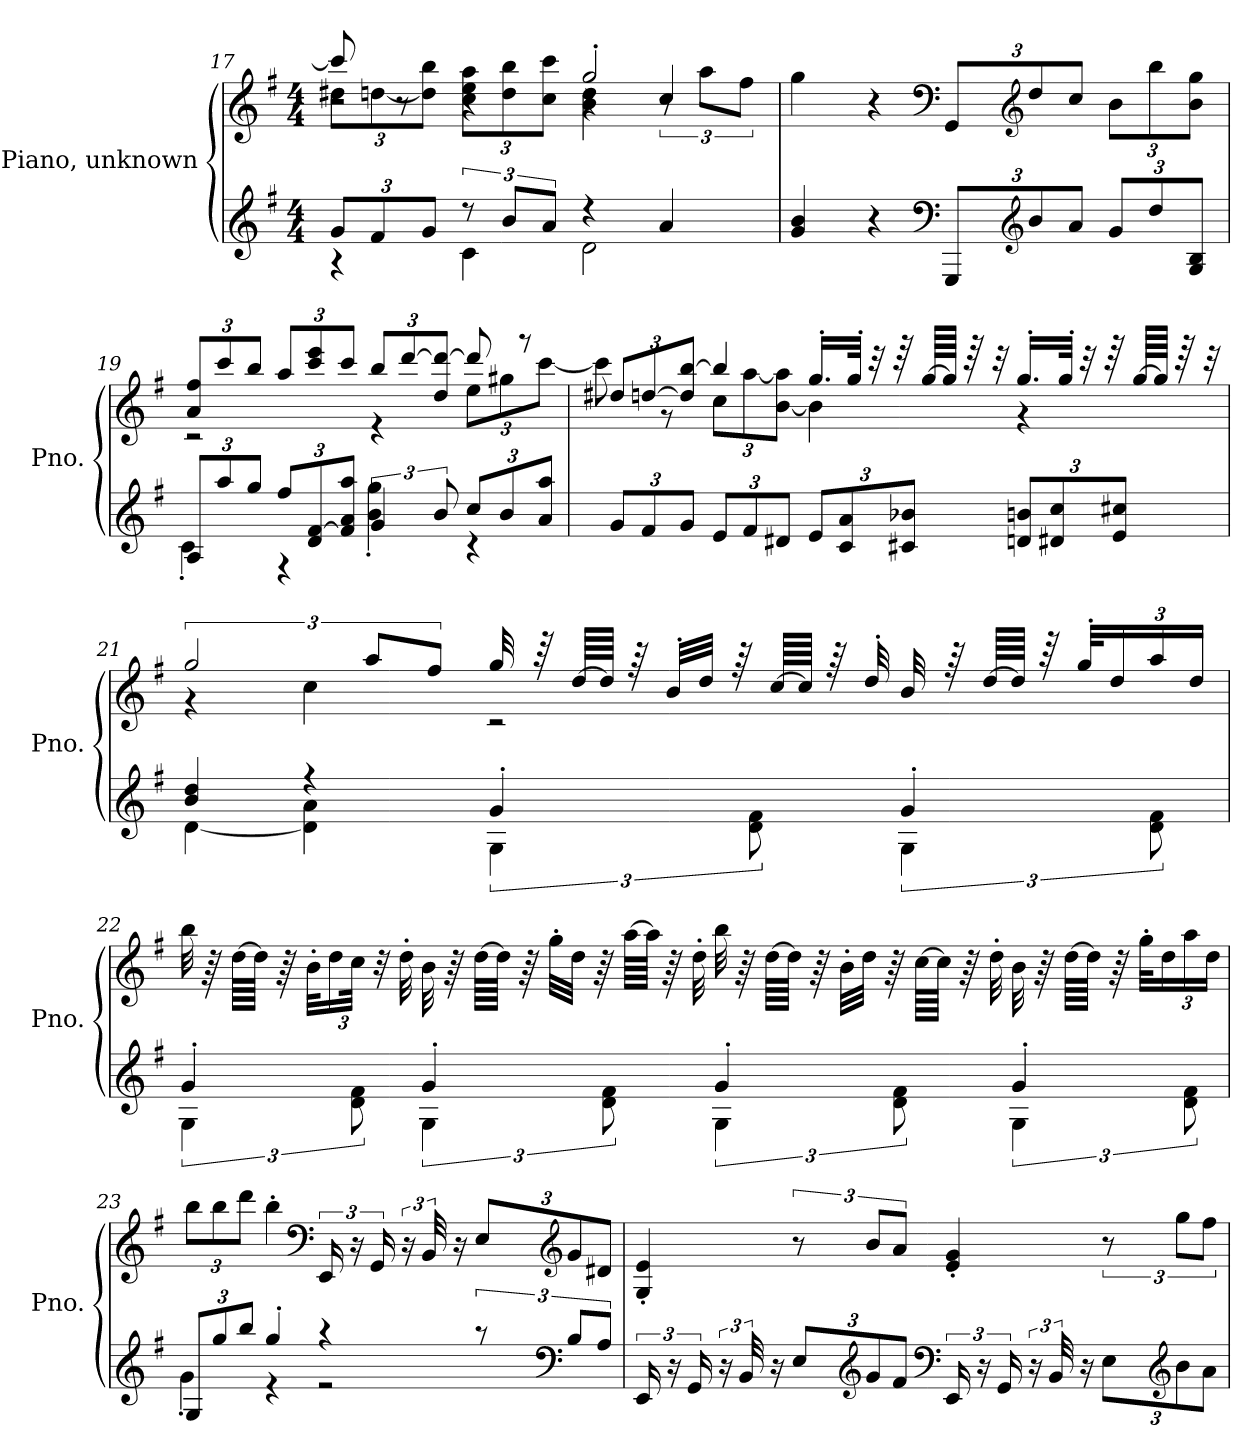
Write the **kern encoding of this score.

**kern	**kern
*part1	*part1
*staff2	*staff1
*I"Piano, unknown	*
*I'Pno.	*
*clefG2	*clefG2
*k[f#]	*k[f#]
*M4/4	*M4/4
=17	=17
*	*^
*Xbrackettup	*	*Xbrackettup
*^	*	*^
12g/L	4r	8ccc/]	12dd#X\L	2r
12f#/	.	.	[12ddn\	.
.	.	8r	.	.
12g/J	.	.	12dd\] 12bb\J	.
*brackettup	*	*	*	*
12r	4c\	4r	12cc\ 12ee\ 12aa\L	.
12b/L	.	.	12dd\ 12bb\	.
12a/J	.	.	12cc\ 12ccc\J	.
4r	2d\	2gg'/	4b\ 4dd\	4r
*	*	*	*brackettup	*
4a/	.	.	12r	4cc/
.	.	.	12aa\L	.
.	.	.	12ff#\J	.
*v	*v	*	*	*
*	*v	*v	*v
=18	=18
4g/ 4b/	4gg\
4r	4r
*clefF4	*clefF4
*Xbrackettup	*Xbrackettup
12GGG/L	12GG/L
*clefG2	*clefG2
12b/	12dd/
12a/J	12cc/J
12g/L	12b\L
12dd/	12bb\
12G/ 12B/J	12b\ 12gg\J
!!LO:LB:g=z
=19	=19
*^	*^
12A/L	4c'\	12a/ 12ff#/L	2r
12aa/	.	12ccc/	.
12gg/J	.	12bb/J	.
12ff#/L	4r	12aa/L	.
12d/ [12f#/	.	12ccc/ 12eee/	.
12f#/] 12a/ 12aa/J	.	12ccc/J	.
*brackettup	*	*	*
6g/	4b\' 4gg\'	12bb/L	4r
.	.	[12ddd/	.
12b/	.	12dd/ 12ddd/_J	.
*Xbrackettup	*	*	*
12cc/L	4r	8ddd/]	12ee\L
12b/	.	.	12gg#X\
.	.	8r	.
12a/ 12aa/J	.	.	[12ccc\J
*v	*v	*	*
!!LO:LB:g=z	!!
=20	=20	=20
12g/L	12dd#X/L	8ccc\]
12f#/	[12ddn/	.
.	.	8r
12g/J	12dd/] [12bb/J	.
12e/L	4bb/]	12cc\L
12f#/	.	[12aa\
12d#X/J	.	[12b\ 12aa\]J
12e/L	16.gg'/LL	4b\]
12c/ 12a/	.	.
.	32gg'/JJk	.
.	32r	.
.	64r	.
12c#X/ 12b-X/J	.	.
.	[64gg/LLLL	.
.	64gg/JJJJ]	.
.	64r	.
.	32r	.
12dn/ 12bn/L	16.gg'/LL	4r
12d#X/ 12cc/	.	.
.	32gg'/JJk	.
.	32r	.
.	64r	.
12e/ 12cc#X/J	.	.
.	[64gg/LLLL	.
.	64gg/JJJJ]	.
.	64r	.
.	32r	.
!!LO:LB:g=z	!!
=21	=21	=21
*^	*	*
*	*	*brackettup	*
4b/ 4dd/	[4d\	3gg/	4r
4r	4d\] 4a\	.	4cc\
.	.	12aa/L	.
.	.	12ff#/J	.
*	*brackettup	*	*
4g'/	6G\	32gg/	2r
.	.	64r	.
.	.	[64dd/LLLL	.
.	.	64dd/JJJJ]	.
.	.	64r	.
.	.	32b'/LLL	.
.	.	32dd/JJJ	.
.	.	64r	.
.	12d\ 12f#\	.	.
.	.	[64cc/LLLL	.
.	.	64cc/JJJJ]	.
.	.	64r	.
.	.	32dd'/	.
4g'/	6G\	32b/	.
.	.	64r	.
.	.	[64dd/LLLL	.
.	.	64dd/JJJJ]	.
.	.	64r	.
.	.	32gg'/KLL	.
*	*	*Xbrackettup	*
.	.	24dd/	.
.	12d\ 12f#\	24aa/	.
.	.	24dd/JJ	.
*	*	*v	*v
!!LO:LB:g=z
=22	=22	=22
4g'/	6G\	32bb\
.	.	64r
.	.	[64dd\LLLL
.	.	64dd\JJJJ]
.	.	64r
.	.	32b'\KLL
.	.	24dd\
.	12d\ 12f#\	48cc\JJk
.	.	32r
.	.	32dd'\
4g'/	6G\	32b\
.	.	64r
.	.	[64dd\LLLL
.	.	64dd\JJJJ]
.	.	64r
.	.	32gg'\LLL
.	.	32dd\JJJ
.	.	64r
.	12d\ 12f#\	.
.	.	[64aa\LLLL
.	.	64aa\JJJJ]
.	.	64r
.	.	32dd'\
4g'/	6G\	32bb\
.	.	64r
.	.	[64dd\LLLL
.	.	64dd\JJJJ]
.	.	64r
.	.	32b'\LLL
.	.	32dd\JJJ
.	.	64r
.	12d\ 12f#\	.
.	.	[64cc\LLLL
.	.	64cc\JJJJ]
.	.	64r
.	.	32dd'\
4g'/	6G\	32b\
.	.	64r
.	.	[64dd\LLLL
.	.	64dd\JJJJ]
.	.	64r
.	.	32gg'\KLL
.	.	24dd\
.	12d\ 12f#\	24aa\
.	.	24dd\JJ
!!LO:LB:g=z
=23	=23	=23
*Xbrackettup	*	*
12G/L	4g'\	12bb\L
12gg/	.	12bb\
12bb/J	.	12ddd\J
4gg'/	4r	4bb'\
*	*	*clefF4
*	*	*brackettup
4r	2r	24EE/
.	.	24r
.	.	24GG/
.	.	24r
.	.	48BB/
.	.	16r
*brackettup	*	*Xbrackettup
12r	.	12E/L
*clefF4	*	*clefG2
12B/L	.	12g/
12A/J	.	12d#X/J
*v	*v	*
=24	=24
24EE/	4G/' 4e/'
24r	.
24GG/	.
24r	.
48BB/	.
16r	.
*Xbrackettup	*brackettup
12E/L	12r
*clefG2	*
12g/	12b/L
12f#/J	12a/J
*clefF4	*
*brackettup	*
24EE/	4e/' 4g/'
24r	.
24GG/	.
24r	.
48BB/	.
16r	.
*Xbrackettup	*
12E\L	12r
*clefG2	*
12b\	12gg\L
12a\J	12ff#\J
=	=
*-	*-
